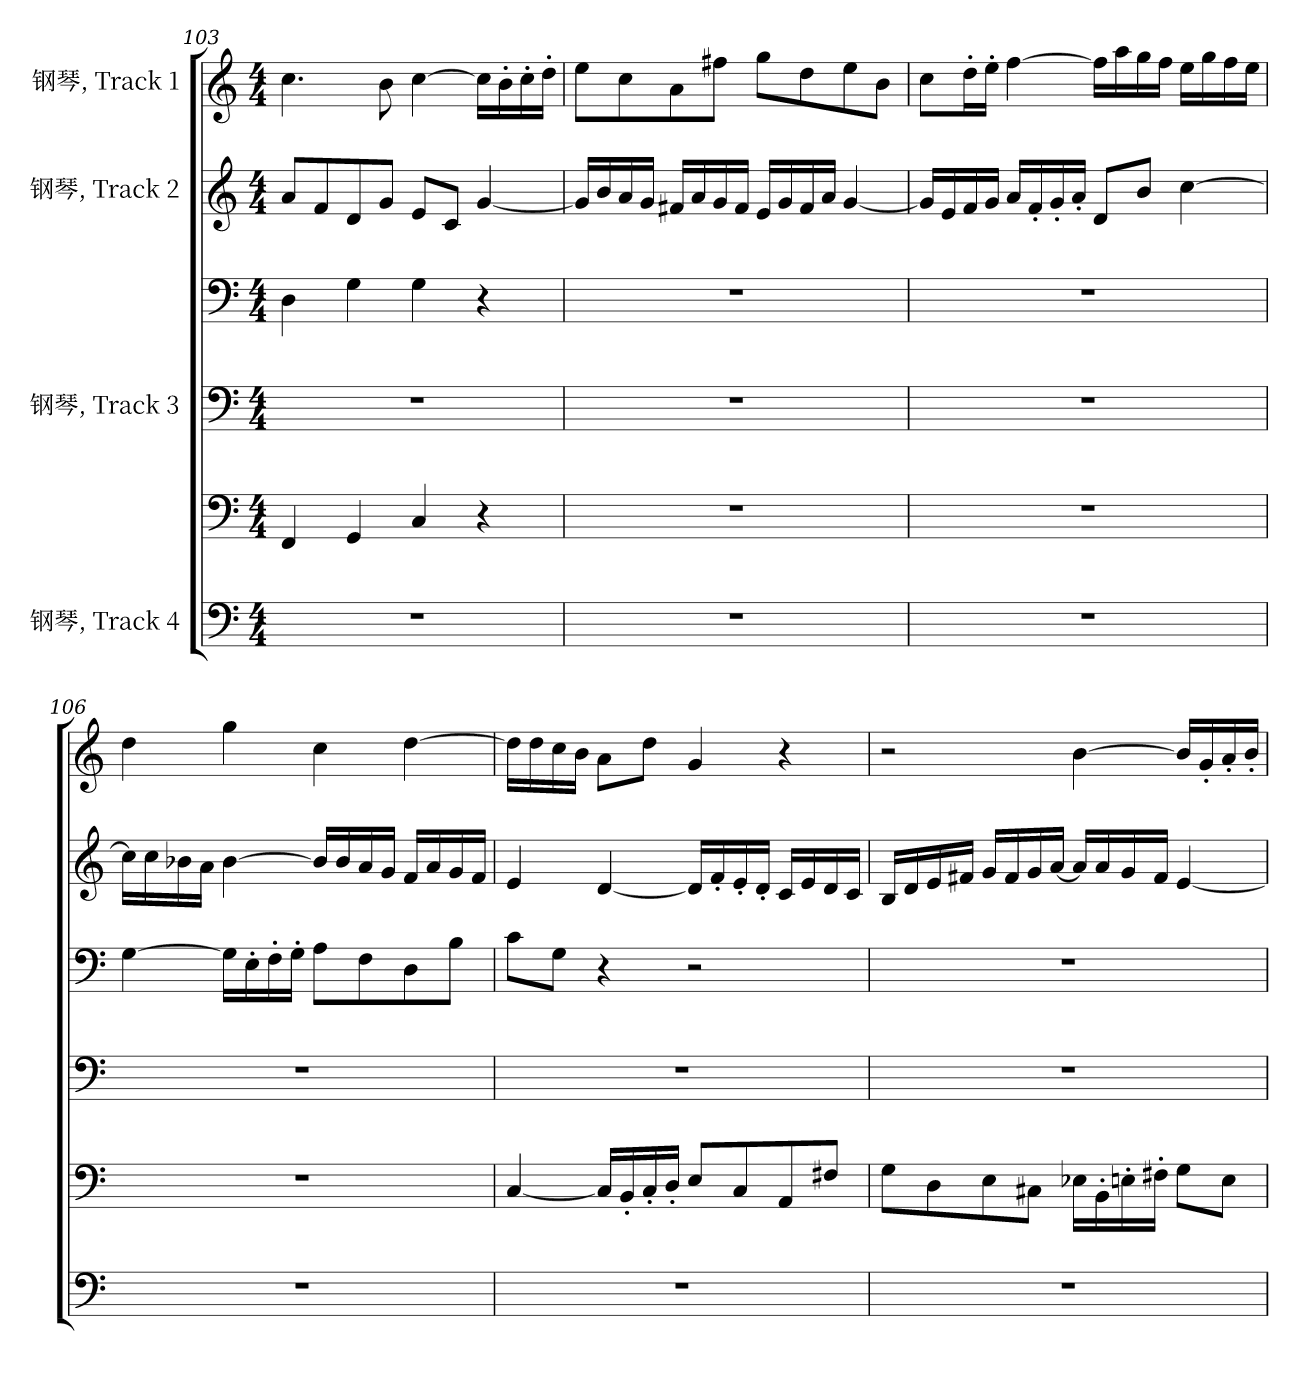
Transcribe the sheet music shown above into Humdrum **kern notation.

**kern	**kern	**kern	**kern	**kern	**kern
*part4	*part4	*part3	*part3	*part2	*part1
*staff6	*staff5	*staff4	*staff3	*staff2	*staff1
*I"钢琴, Track 4	*	*I"钢琴, Track 3	*	*I"钢琴, Track 2	*I"钢琴, Track 1
*clefF4	*clefF4	*clefF4	*clefF4	*clefG2	*clefG2
*k[]	*k[]	*k[]	*k[]	*k[]	*k[]
*M4/4	*M4/4	*M4/4	*M4/4	*M4/4	*M4/4
=103	=103	=103	=103	=103	=103
1r	4FF/	1r	4D\	8a/L	4.cc\
.	.	.	.	8f/	.
.	4GG/	.	4G\	8d/	.
.	.	.	.	8g/J	8b\
.	4C/	.	4G\	8e/L	[4cc\
.	.	.	.	8c/J	.
.	4r	.	4r	[4g/	16cc\LL]
.	.	.	.	.	16b'\
.	.	.	.	.	16cc'\
.	.	.	.	.	16dd'\JJ
=104	=104	=104	=104	=104	=104
1r	1r	1r	1r	16g/LL]	8ee\L
.	.	.	.	16b/	.
.	.	.	.	16a/	8cc\
.	.	.	.	16g/JJ	.
.	.	.	.	16f#X/LL	8a\
.	.	.	.	16a/	.
.	.	.	.	16g/	8ff#X\J
.	.	.	.	16f#/JJ	.
.	.	.	.	16e/LL	8gg\L
.	.	.	.	16g/	.
.	.	.	.	16f#/	8dd\
.	.	.	.	16a/JJ	.
.	.	.	.	[4g/	8ee\
.	.	.	.	.	8b\J
!!LO:PB:g=z
=105	=105	=105	=105	=105	=105
1r	1r	1r	1r	16g/LL]	8cc\L
.	.	.	.	16e/	.
.	.	.	.	16f/	16dd'\L
.	.	.	.	16g/JJ	16ee'\JJ
.	.	.	.	16a/LL	[4ff\
.	.	.	.	16f'/	.
.	.	.	.	16g'/	.
.	.	.	.	16a'/JJ	.
.	.	.	.	8d/L	16ff\LL]
.	.	.	.	.	16aa\
.	.	.	.	8b/J	16gg\
.	.	.	.	.	16ff\JJ
.	.	.	.	[4cc\	16ee\LL
.	.	.	.	.	16gg\
.	.	.	.	.	16ff\
.	.	.	.	.	16ee\JJ
=106	=106	=106	=106	=106	=106
1r	1r	1r	[4G\	16cc\LL]	4dd\
.	.	.	.	16cc\	.
.	.	.	.	16b-X\	.
.	.	.	.	16a\JJ	.
.	.	.	16G\LL]	[4b-\	4gg\
.	.	.	16E'\	.	.
.	.	.	16F'\	.	.
.	.	.	16G'\JJ	.	.
.	.	.	8A\L	16b-/LL]	4cc\
.	.	.	.	16b-/	.
.	.	.	8F\	16a/	.
.	.	.	.	16g/JJ	.
.	.	.	8D\	16f/LL	[4dd\
.	.	.	.	16a/	.
.	.	.	8B\J	16g/	.
.	.	.	.	16f/JJ	.
!!LO:LB:g=z
=107	=107	=107	=107	=107	=107
1r	[4C/	1r	8c\L	4e/	16dd\LL]
.	.	.	.	.	16dd\
.	.	.	8G\J	.	16cc\
.	.	.	.	.	16b\JJ
.	16C/LL]	.	4r	[4d/	8a\L
.	16BB'/	.	.	.	.
.	16C'/	.	.	.	8dd\J
.	16D'/JJ	.	.	.	.
.	8E/L	.	2r	16d/LL]	4g/
.	.	.	.	16f'/	.
.	8C/	.	.	16e'/	.
.	.	.	.	16d'/JJ	.
.	8AA/	.	.	16c/LL	4r
.	.	.	.	16e/	.
.	8F#X/J	.	.	16d/	.
.	.	.	.	16c/JJ	.
=108	=108	=108	=108	=108	=108
1r	8G\L	1r	1r	16B/LL	2r
.	.	.	.	16d/	.
.	8D\	.	.	16e/	.
.	.	.	.	16f#X/JJ	.
.	8E\	.	.	16g/LL	.
.	.	.	.	16f#/	.
.	8C#X\J	.	.	16g/	.
.	.	.	.	[16a/JJ	.
.	16E-X\LL	.	.	16a/LL]	[4b\
.	16BB'\	.	.	16a/	.
.	16En'\	.	.	16g/	.
.	16F#X'\JJ	.	.	16f#/JJ	.
.	8G\L	.	.	[4e/	16b/LL]
.	.	.	.	.	16g'/
.	8E\J	.	.	.	16a'/
.	.	.	.	.	16b'/JJ
=	=	=	=	=	=
*-	*-	*-	*-	*-	*-
